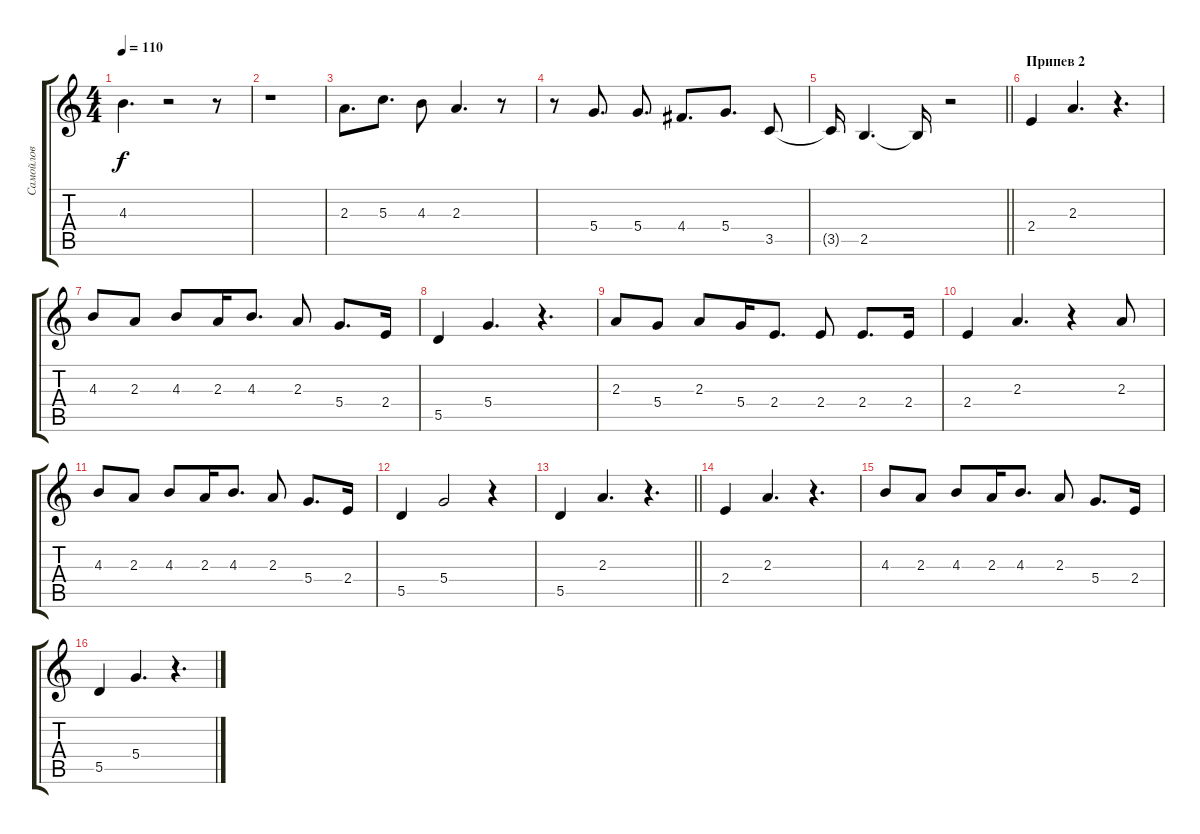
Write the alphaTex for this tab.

\track ("Самойлов" "Самойлов") {mute instrument electricguitarjazz bank 1}
\staff {score tabs}
\tuning (E4 B3 G3 D3 A2 E2) {hide}
\ts (4 4)
\tempo 110
\clef g2
\ks c
4.3.4{d dy f} r.2 r.8 |
r.1 |
2.3.8{d} 5.3.8{d} 4.3.8 2.3.4{d} r.8 |
r.8 5.4.8{d} 5.4.8{d} 4.4.8{d} 5.4.8{d} 3.5.8 |
\barLineRight lightlight
3.5{t}.16 2.5.4{d} 2.5{t}.16 r.2 |
\section ("" "Припев 2")
2.4.4 2.3.4{d} r.4{d} |
4.3.8 2.3.8 4.3.8 2.3.16 4.3.8{d} 2.3.8 5.4.8{d} 2.4.16 |
5.5.4 5.4.4{d} r.4{d} |
2.3.8 5.4.8 2.3.8 5.4.16 2.4.8{d} 2.4.8 2.4.8{d} 2.4.16 |
2.4.4 2.3.4{d} r.4 2.3.8 |
4.3.8 2.3.8 4.3.8 2.3.16 4.3.8{d} 2.3.8 5.4.8{d} 2.4.16 |
5.5.4 5.4.2 r.4 |
\barLineRight lightlight
5.5.4 2.3.4{d} r.4{d} |
2.4.4 2.3.4{d} r.4{d} |
4.3.8 2.3.8 4.3.8 2.3.16 4.3.8{d} 2.3.8 5.4.8{d} 2.4.16 |
5.5.4 5.4.4{d} r.4{d}
